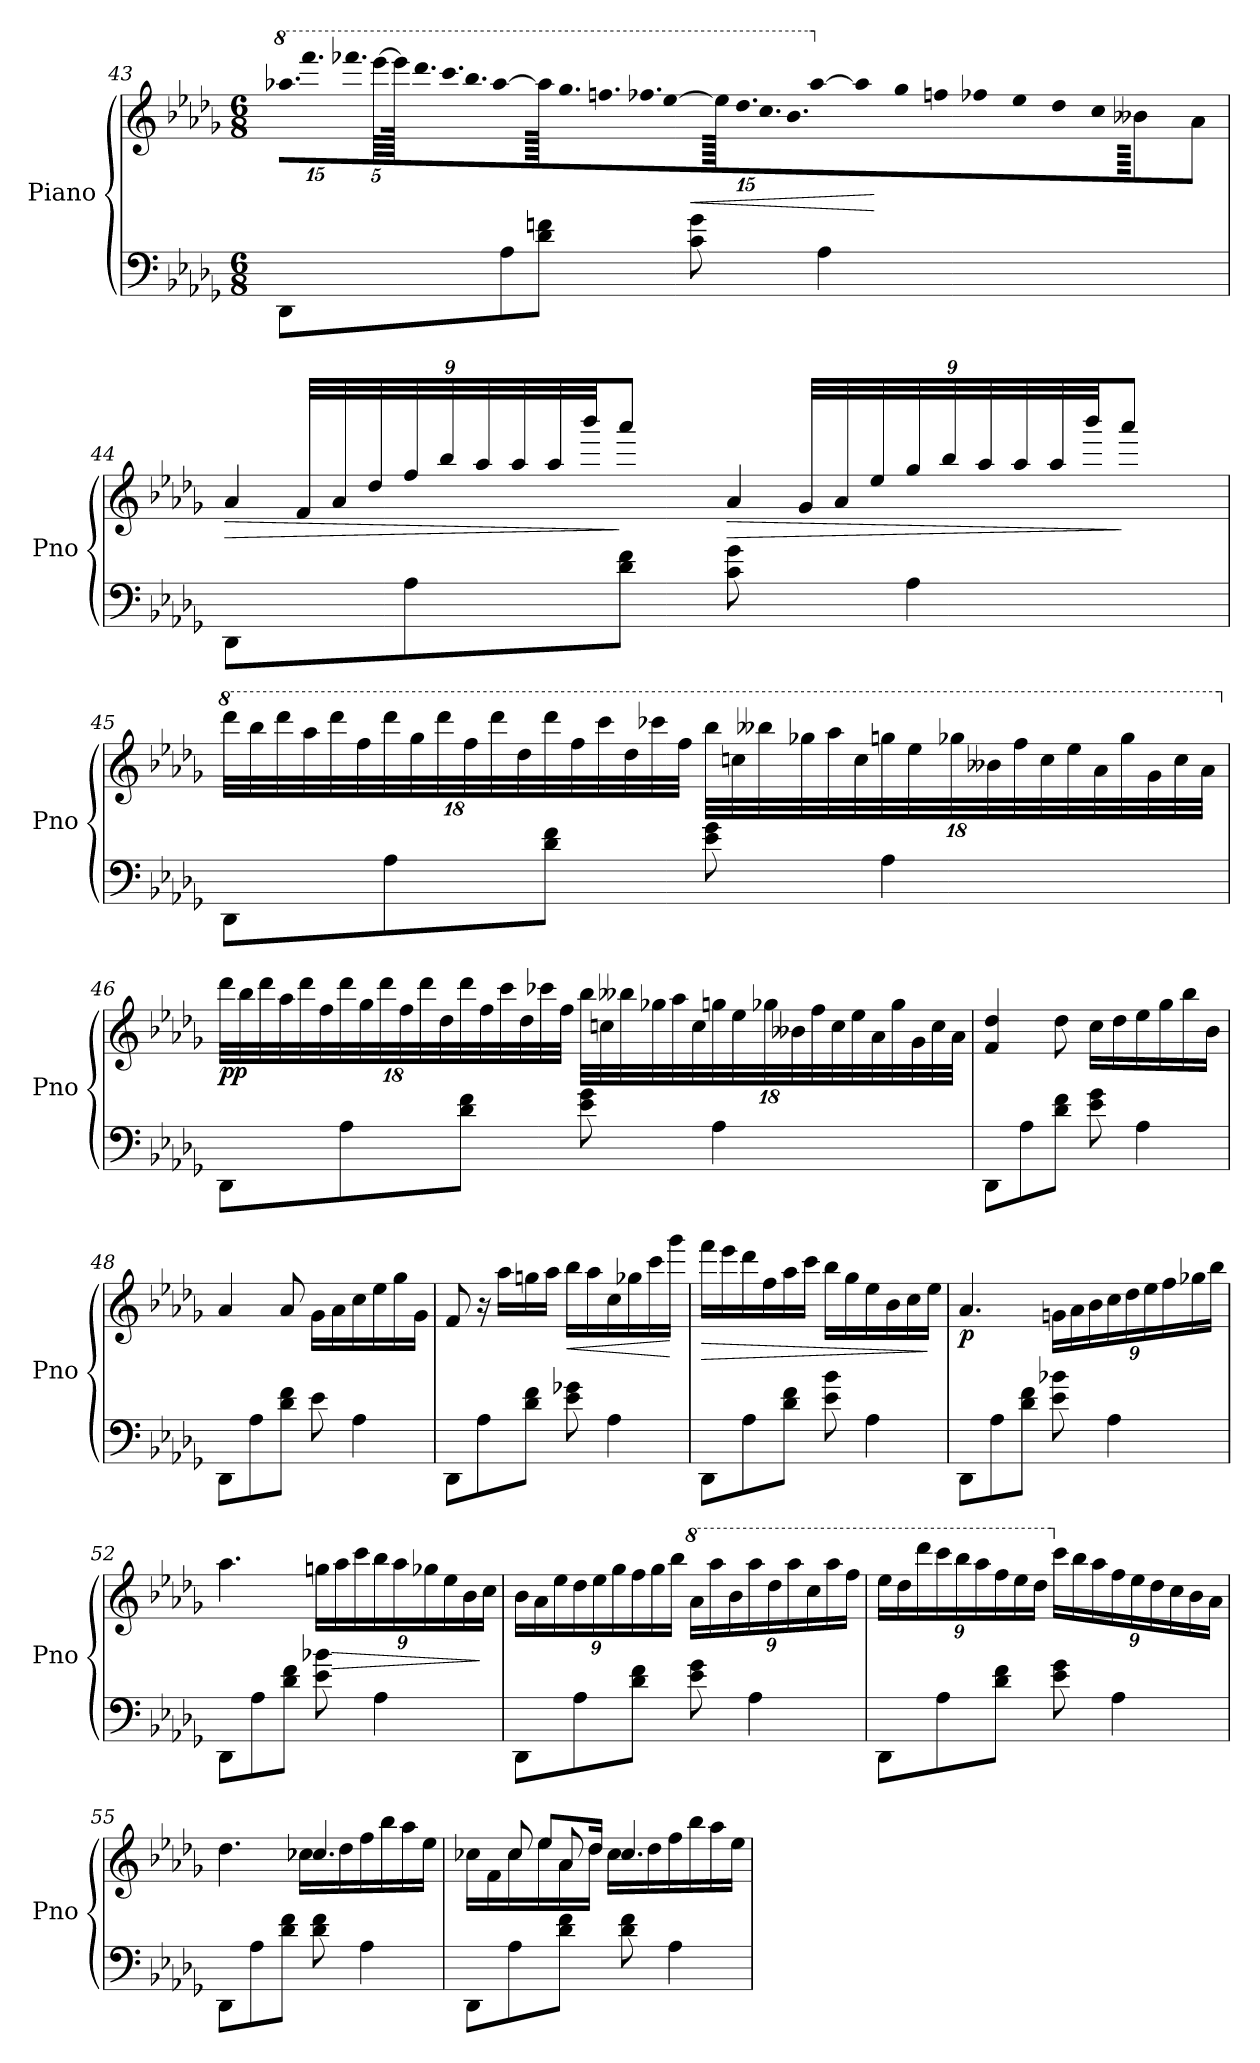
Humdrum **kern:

**kern	**kern	**dynam
*part1	*part1	*part1
*staff2	*staff1	*staff1/2
*I"Piano	*	*
*I'Pno	*	*
!!LO:LB:g=z
*clefF4	*clefG2	*
*k[b-e-a-d-g-]	*k[b-e-a-d-g-]	*
*M6/8	*M6/8	*
*	*8va	*
*	*Xbrackettup	*
=43	=43	=43
!	!LO:N:vis=32.	!
8DD-\L	60aaa-X\LLL	.
!	!LO:N:vis=32.	!
.	60ffff\	.
!	!LO:N:vis=32.	!
.	60ffff-X\	.
.	[80eeee-\	.
.	240eeee-\]	.
!	!LO:N:vis=32.	!
.	60dddd-\	.
!	!LO:N:vis=32.	!
.	60cccc\	.
!	!LO:N:vis=32.	!
.	60bbb-\	.
.	[80aaa-\	.
8A-\	.	.
.	240aaa-\]	.
!	!LO:N:vis=32.	!
.	60ggg-\	.
!	!LO:N:vis=32.	!
.	60fffn\	.
!	!LO:N:vis=32.	!
.	60fff-X\	.
.	[80eee-\	.
.	240eee-\]	.
!	!LO:N:vis=32.	!
.	60ddd-\	.
!	!LO:N:vis=32.	!
.	60ccc\	.
!	!LO:N:vis=32.	!
.	60bb-\	.
*	*X8va	*
8d-\ 8fn\J	[80aa-\	.
.	192aa-\]	.
!	!LO:N:vis=32	!
.	960%17gg-\	.
!	!LO:N:vis=32	!
.	960%17ffn\	.
!	!LO:N:vis=32	!
.	960%17ff-X\	.
!	!LO:N:vis=32	!
.	960%17ee-\	.
!	!LO:N:vis=32	!
.	960%17dd-\	.
!	!LO:N:vis=32	!
.	960%17cc\JJJ	.
.	960ryy	.
!	!	!LO:HP:b
8c\ 8g-\	4b--X\	<
4A-\	.	.
.	8a-/	.
.	.	[
=44	=44	=44
!	!	!LO:HP:b
*	*^	*
8DD-\L	16rffyy	4a-/	>
.	48f/LLL	.	.
.	48a-/	.	.
.	48dd-/	.	.
8A-\	48ff/	.	.
.	48bb-/	.	.
.	48aa-/	.	.
.	48aa-/	.	.
.	48aa-/	.	.
.	48bbb-/JJ	.	.
8d-\ 8f\J	8aaa-/J	8ryy	]
!	!	!	!LO:HP:b
8c\ 8g-\	16rddyy	4a-/	>
.	48g-/LLL	.	.
.	48a-/	.	.
.	48ee-/	.	.
4A-\	48gg-/	.	.
.	48bb-/	.	.
.	48aa-/	.	.
.	48aa-/	.	.
.	48aa-/	.	.
.	48bbb-/JJ	.	.
.	8aaa-/J	8rgyy	]
*	*v	*v	*
!!LO:LB:g=z
=45	=45	=45
*	*8va	*
8DD-\L	48dddd-\LLL	.
.	48bbb-\	.
.	48dddd-\	.
.	48aaa-\	.
.	48dddd-\	.
.	48fff\	.
8A-\	48dddd-\	.
.	48ggg-\	.
.	48dddd-\	.
.	48fff\	.
.	48dddd-\	.
.	48ddd-\	.
8d-\ 8f\J	48dddd-\	.
.	48fff\	.
.	48cccc\	.
.	48ddd-\	.
.	48cccc-X\	.
.	48fff\JJJ	.
8e-\ 8g-\	48bbb-\LLL	.
.	48cccn\	.
.	48bbb--X\	.
.	48ggg-X\	.
.	48aaa-\	.
.	48ccc\	.
4A-\	48gggn\	.
.	48eee-\	.
.	48ggg-X\	.
.	48bb--X\	.
.	48fff\	.
.	48ccc\	.
.	48eee-\	.
.	48aa-\	.
.	48ggg-\	.
.	48gg-\	.
.	48ccc\	.
.	48aa-\JJJ	.
!!LO:PB:g=z
=46	=46	=46
*	*X8va	*
!	!	!LO:DY:b
8DD-\L	48ddd-\LLL	pp
.	48bb-\	.
.	48ddd-\	.
.	48aa-\	.
.	48ddd-\	.
.	48ff\	.
8A-\	48ddd-\	.
.	48gg-\	.
.	48ddd-\	.
.	48ff\	.
.	48ddd-\	.
.	48dd-\	.
8d-\ 8f\J	48ddd-\	.
.	48ff\	.
.	48ccc\	.
.	48dd-\	.
.	48ccc-X\	.
.	48ff\JJJ	.
8e-\ 8g-\	48bb-\LLL	.
.	48ccn\	.
.	48bb--X\	.
.	48gg-X\	.
.	48aa-\	.
.	48cc\	.
4A-\	48ggn\	.
.	48ee-\	.
.	48gg-X\	.
.	48b--X\	.
.	48ff\	.
.	48cc\	.
.	48ee-\	.
.	48a-\	.
.	48gg-\	.
.	48g-\	.
.	48cc\	.
.	48a-\JJJ	.
!!LO:LB:g=z
=47	=47	=47
8DD-\L	4f/ 4dd-/	.
8A-\	.	.
8d-\ 8f\J	8dd-\	.
8e-\ 8g-\	16cc\LL	.
.	16dd-\	.
4A-\	16ee-\	.
.	16gg-\	.
.	16bb-\	.
.	16b-\JJ	.
=48	=48	=48
8DD-\L	4a-/	.
8A-\	.	.
8d-\ 8f\J	8a-/	.
8e-\	16g-\LL	.
.	16a-\	.
4A-\	16cc\	.
.	16ee-\	.
.	16gg-\	.
.	16g-\JJ	.
=49	=49	=49
8DD-\L	8f/	.
8A-\	16r	.
.	16aa-\LL	.
8d-\ 8f\J	16ggn\	.
.	16aa-\JJ	.
!	!	!LO:HP:b
8e-\ 8g-X\	16bb-\LL	<
.	16aa-\	.
4A-\	16cc\	.
.	16gg-X\	.
.	16ccc\	.
.	16ggg-\JJ	[
=50	=50	=50
!	!	!LO:HP:b
8DD-\L	16fff\LL	>
.	16eee-\	.
8A-\	16ddd-\	.
.	16ff\	.
8d-\ 8f\J	16aa-\	.
.	16ccc\JJ	.
8e-\ 8b-\	16bb-\LL	.
.	16gg-\	.
4A-\	16ee-\	.
.	16b-\	.
.	16cc\	.
.	16ee-\JJ	]
!!LO:LB:g=z
=51	=51	=51
!	!	!LO:DY:b
8DD-\L	4.a-/	p
8A-\	.	.
8d-\ 8f\J	.	.
8e-\ 8b-X\	24gn\LL	.
.	24a-\	.
.	24b-\	.
4A-\	24cc\	.
.	24dd-\	.
.	24ee-\	.
.	24ff\	.
.	24gg-X\	.
.	24bb-\JJ	.
=52	=52	=52
8DD-\L	4.aa-\	.
8A-\	.	.
8d-\ 8f\J	.	.
8e-\ 8b-X\	24ggn\LL	.
!	!	!LO:HP:b
.	24aa-\	>
.	24ccc\	.
4A-\	24bb-\	.
.	24aa-\	.
.	24gg-X\	.
.	24ee-\	.
.	24b-\	.
.	24cc\JJ	]
=53	=53	=53
8DD-\L	24b-\LL	.
.	24a-\	.
.	24ee-\	.
8A-\	24dd-\	.
.	24ee-\	.
.	24gg-\	.
8d-\ 8f\J	24ff\	.
.	24gg-\	.
.	24bb-\JJ	.
*	*8va	*
8e-\ 8g-\	24aa-\LL	.
.	24aaa-\	.
.	24bb-\	.
4A-\	24aaa-\	.
.	24ddd-\	.
.	24aaa-\	.
.	24ccc\	.
.	24aaa-\	.
.	24fff\JJ	.
!!LO:LB:g=z
=54	=54	=54
8DD-\L	24eee-\LL	.
.	24ddd-\	.
.	24dddd-\	.
8A-\	24cccc\	.
.	24bbb-\	.
.	24aaa-\	.
8d-\ 8f\J	24fff\	.
.	24eee-\	.
.	24ddd-\JJ	.
*	*X8va	*
8e-\ 8g-\	24ccc\LL	.
.	24bb-\	.
.	24aa-\	.
4A-\	24ff\	.
.	24ee-\	.
.	24dd-\	.
.	24cc\	.
.	24b-\	.
.	24a-\JJ	.
=55	=55	=55
*	*^	*
8DD-\L	4.dd-\	4.rcyy	.
8A-\	.	.	.
8d-\ 8f\J	.	.	.
8d-\ 8f\	4.cc-X/	16cc-X\LL	.
.	.	16dd-\	.
4A-\	.	16ff\	.
.	.	16bb-\	.
.	.	16aa-\	.
.	.	16ee-\JJ	.
!!LO:LB:g=z
=56	=56	=56	=56
*	*	*^	*
8DD-\L	8rddyy	16cc-X\LL	8.rGGyy	.
.	.	16f\	.	.
8A-\	8cc-/	16cc-\	.	.
.	.	16ee-\	8ee-/L	.
8d-\ 8f\J	8a-/	16a-\	.	.
.	.	16dd-\JJ	16dd-/Jk	.
8d-\ 8f\	4.cc-/	16cc-\LL	8rDyy	.
.	.	16dd-\	.	.
4A-\	.	16ff\	4rDyy	.
.	.	16bb-\	.	.
.	.	16aa-\	.	.
.	.	16ee-\JJ	.	.
*	*v	*v	*v	*
=	=	=
*-	*-	*-
